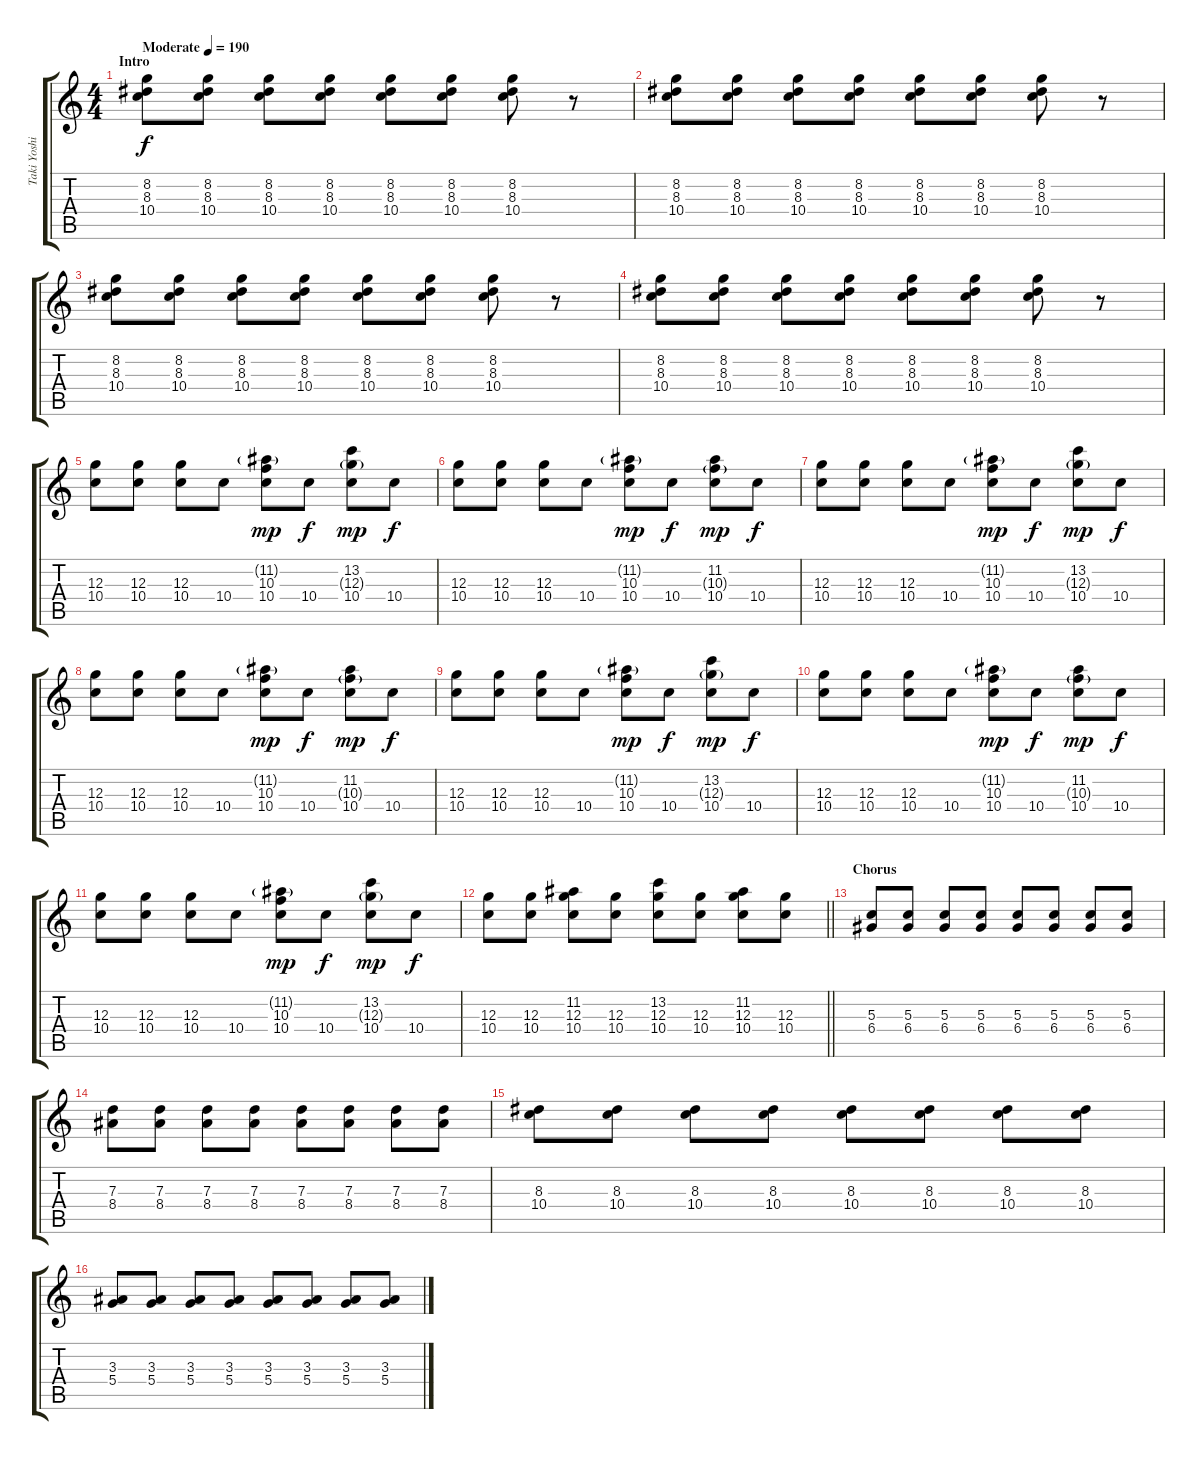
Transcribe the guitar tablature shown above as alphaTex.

\track ("Taki Yoshimitsu" "Taki Yoshi") {instrument distortionguitar}
\staff {score tabs}
\tuning (E4 B3 G3 D3 A2 E2) {hide}
\ts (4 4)
\section ("" "Intro")
\tempo (190 "Moderate")
\clef g2
\ks c
(8.2 8.3 10.4).8{dy f instrument distortionguitar} (8.2 8.3 10.4).8 (8.2 8.3 10.4).8 (8.2 8.3 10.4).8 (8.2 8.3 10.4).8 (8.2 8.3 10.4).8 (8.2 8.3 10.4).8 r.8 |
(8.2 8.3 10.4).8 (8.2 8.3 10.4).8 (8.2 8.3 10.4).8 (8.2 8.3 10.4).8 (8.2 8.3 10.4).8 (8.2 8.3 10.4).8 (8.2 8.3 10.4).8 r.8 |
(8.2 8.3 10.4).8 (8.2 8.3 10.4).8 (8.2 8.3 10.4).8 (8.2 8.3 10.4).8 (8.2 8.3 10.4).8 (8.2 8.3 10.4).8 (8.2 8.3 10.4).8 r.8 |
(8.2 8.3 10.4).8 (8.2 8.3 10.4).8 (8.2 8.3 10.4).8 (8.2 8.3 10.4).8 (8.2 8.3 10.4).8 (8.2 8.3 10.4).8 (8.2 8.3 10.4).8 r.8 |
(12.3 10.4).8 (12.3 10.4).8 (12.3 10.4).8 10.4.8 (11.2{g} 10.3 10.4).8{dy mp} 10.4.8{dy f} (13.2 12.3{g} 10.4).8{dy mp} 10.4.8{dy f} |
(12.3 10.4).8 (12.3 10.4).8 (12.3 10.4).8 10.4.8 (11.2{g} 10.3 10.4).8{dy mp} 10.4.8{dy f} (11.2 10.3{g} 10.4).8{dy mp} 10.4.8{dy f} |
(12.3 10.4).8 (12.3 10.4).8 (12.3 10.4).8 10.4.8 (11.2{g} 10.3 10.4).8{dy mp} 10.4.8{dy f} (13.2 12.3{g} 10.4).8{dy mp} 10.4.8{dy f} |
(12.3 10.4).8 (12.3 10.4).8 (12.3 10.4).8 10.4.8 (11.2{g} 10.3 10.4).8{dy mp} 10.4.8{dy f} (11.2 10.3{g} 10.4).8{dy mp} 10.4.8{dy f} |
(12.3 10.4).8 (12.3 10.4).8 (12.3 10.4).8 10.4.8 (11.2{g} 10.3 10.4).8{dy mp} 10.4.8{dy f} (13.2 12.3{g} 10.4).8{dy mp} 10.4.8{dy f} |
(12.3 10.4).8 (12.3 10.4).8 (12.3 10.4).8 10.4.8 (11.2{g} 10.3 10.4).8{dy mp} 10.4.8{dy f} (11.2 10.3{g} 10.4).8{dy mp} 10.4.8{dy f} |
(12.3 10.4).8 (12.3 10.4).8 (12.3 10.4).8 10.4.8 (11.2{g} 10.3 10.4).8{dy mp} 10.4.8{dy f} (13.2 12.3{g} 10.4).8{dy mp} 10.4.8{dy f} |
\barLineRight lightlight
(12.3 10.4).8 (12.3 10.4).8 (11.2 12.3 10.4).8 (12.3 10.4).8 (13.2 12.3 10.4).8 (12.3 10.4).8 (11.2 12.3 10.4).8 (12.3 10.4).8 |
\section ("" "Chorus")
(5.3 6.4).8 (5.3 6.4).8 (5.3 6.4).8 (5.3 6.4).8 (5.3 6.4).8 (5.3 6.4).8 (5.3 6.4).8 (5.3 6.4).8 |
(7.3 8.4).8 (7.3 8.4).8 (7.3 8.4).8 (7.3 8.4).8 (7.3 8.4).8 (7.3 8.4).8 (7.3 8.4).8 (7.3 8.4).8 |
(8.3 10.4).8 (8.3 10.4).8 (8.3 10.4).8 (8.3 10.4).8 (8.3 10.4).8 (8.3 10.4).8 (8.3 10.4).8 (8.3 10.4).8 |
(3.3 5.4).8 (3.3 5.4).8 (3.3 5.4).8 (3.3 5.4).8 (3.3 5.4).8 (3.3 5.4).8 (3.3 5.4).8 (3.3 5.4).8
